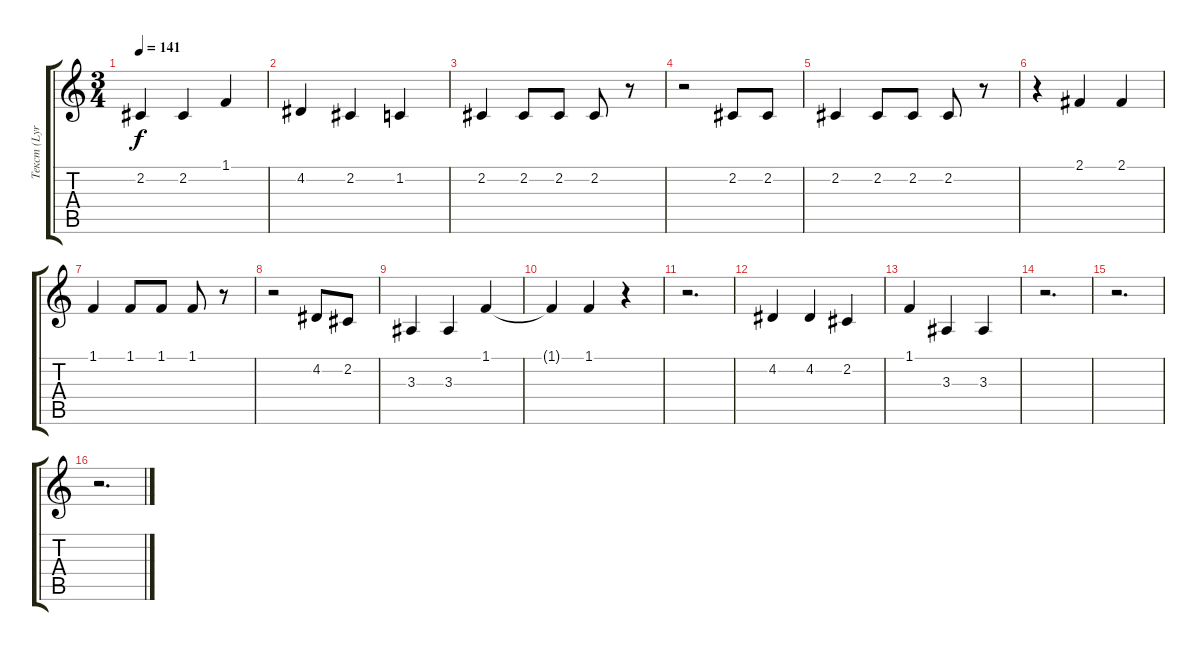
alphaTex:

\track ("Текст (Lyrics)" "Текст (Lyr") {instrument tenorsax}
\staff {score tabs}
\tuning (E4 B3 G3 D3 A2 E2) {hide}
\ts (3 4)
\tempo 141
\clef g2
\ks c
2.2.4{dy f} 2.2.4 1.1.4 |
4.2.4 2.2.4 1.2.4 |
2.2.4 2.2.8 2.2.8 2.2.8 r.8 |
r.2 2.2.8 2.2.8 |
2.2.4 2.2.8 2.2.8 2.2.8 r.8 |
r.4 2.1.4 2.1.4 |
1.1.4 1.1.8 1.1.8 1.1.8 r.8 |
r.2 4.2.8 2.2.8 |
3.3.4 3.3.4 1.1.4 |
1.1{t}.4 1.1.4 r.4 |
r.2{d} |
4.2.4 4.2.4 2.2.4 |
1.1.4 3.3.4 3.3.4 |
r.2{d} |
r.2{d} |
r.2{d}
